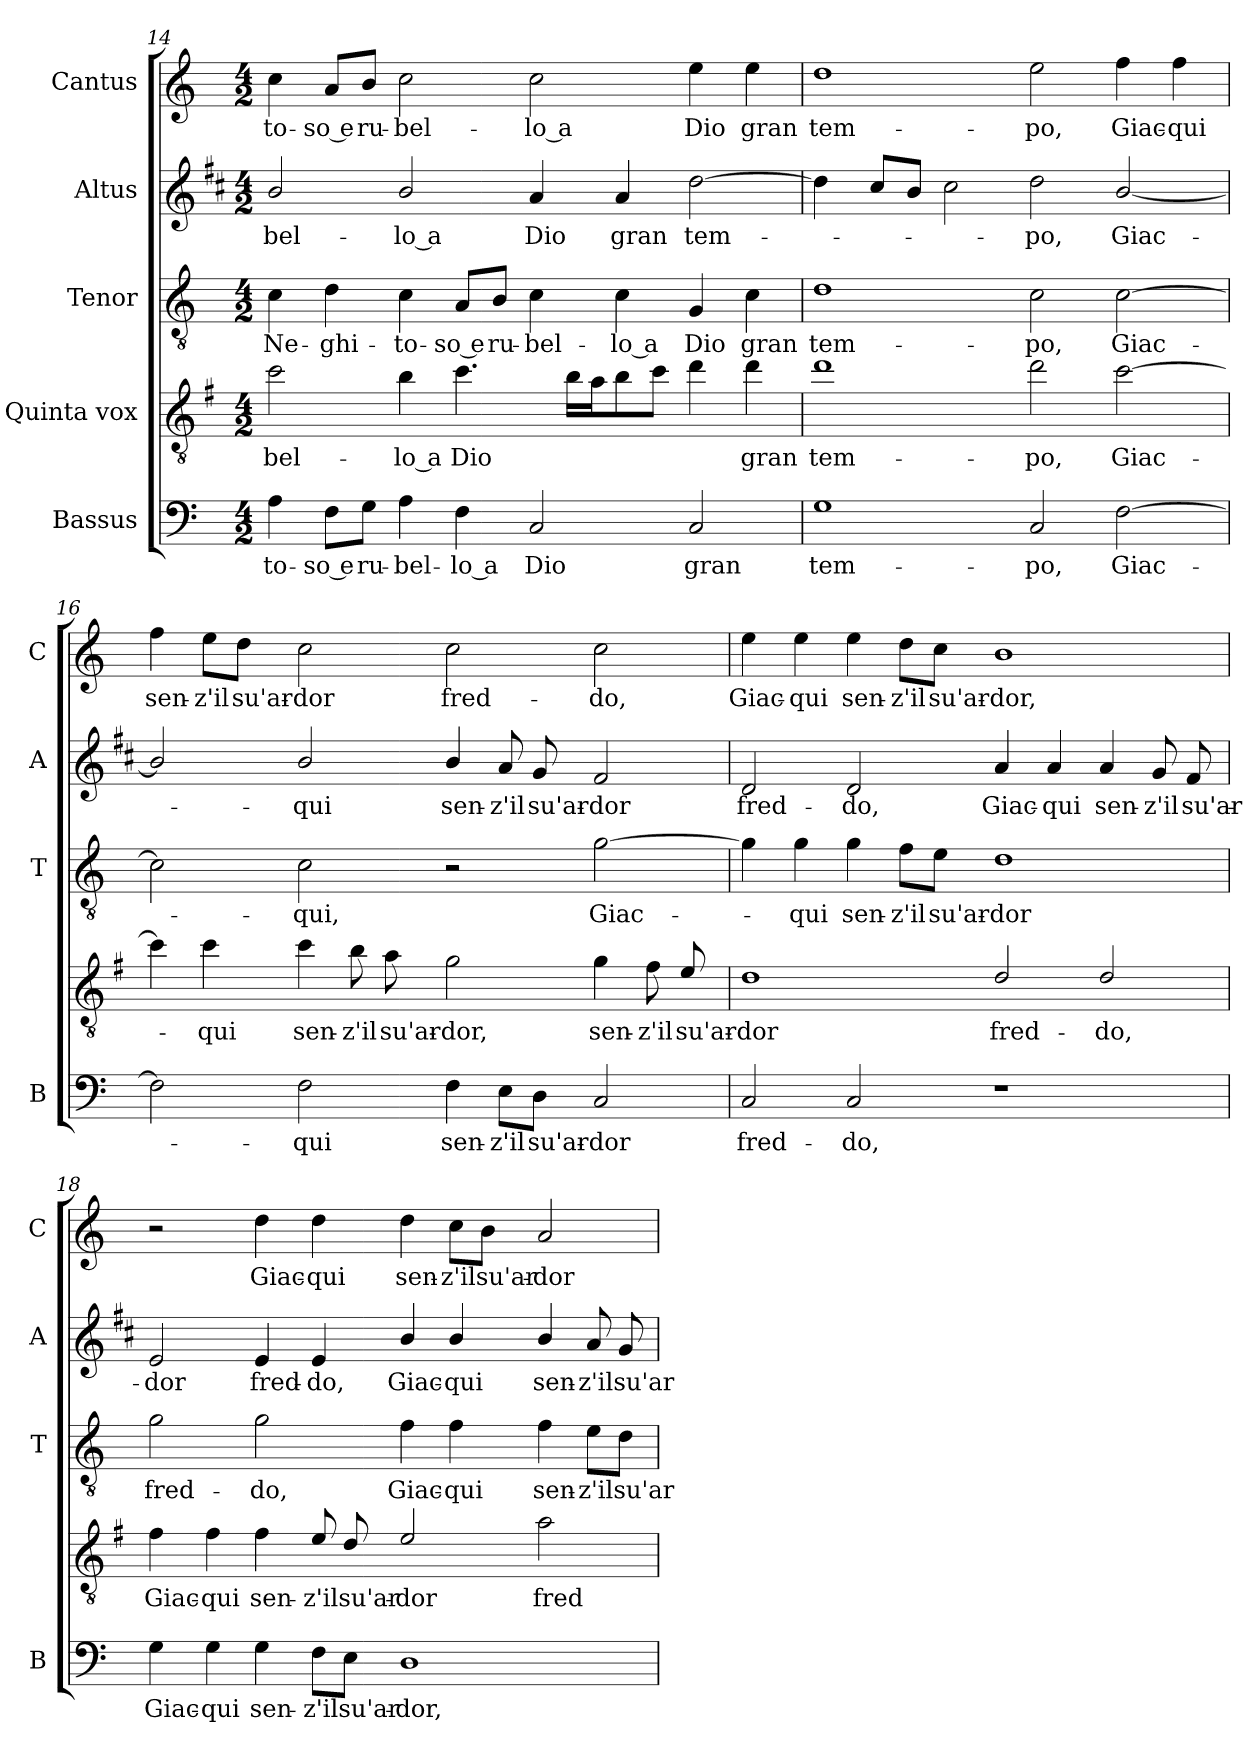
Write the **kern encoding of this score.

**kern	**text	**kern	**text	**kern	**text	**kern	**text	**kern	**text
*part5	*part5	*part4	*part4	*part3	*part3	*part2	*part2	*part1	*part1
*staff5	*staff5	*staff4	*staff4	*staff3	*staff3	*staff2	*staff2	*staff1	*staff1
*I"Bassus	*	*I"Quinta vox	*	*I"Tenor	*	*I"Altus	*	*I"Cantus	*
*I'B	*	*	*	*I'T	*	*I'A	*	*I'C	*
*clefF4	*	*clefGv2	*	*clefGv2	*	*clefG2	*	*clefG2	*
*	*	*ITrd4c7	*	*	*	*ITrd1c2	*	*	*
*k[]	*	*k[]	*	*k[]	*	*k[]	*	*k[]	*
*C:	*	*C:	*	*C:	*	*C:	*	*C:	*
*M4/2	*	*M4/2	*	*M4/2	*	*M4/2	*	*M4/2	*
=14	=14	=14	=14	=14	=14	=14	=14	=14	=14
!	!LO:LY:b	!	!LO:LY:b	!	!LO:LY:b	!	!LO:LY:b	!	!LO:LY:b
4A\	-to-	2f\	-bel-	4c\	Ne-	2a/	-bel-	4cc\	-to-
!	!LO:LY:b	!	!	!	!LO:LY:b	!	!	!	!LO:LY:b
8F\L	-so e	.	.	4d\	-ghi-	.	.	8a/L	-so e
!	!LO:LY:b	!	!	!	!	!	!	!	!LO:LY:b
8G\J	ru-	.	.	.	.	.	.	8b/J	ru-
!	!LO:LY:b	!	!LO:LY:b	!	!LO:LY:b	!	!LO:LY:b	!	!LO:LY:b
4A\	-bel-	4e\	-lo a	4c\	-to-	2a/	-lo a	2cc\	-bel-
!	!LO:LY:b	!	!LO:LY:b	!	!LO:LY:b	!	!	!	!
4F\	-lo a	4.f\	Dio	8A/L	-so e	.	.	.	.
!	!	!	!	!	!LO:LY:b	!	!	!	!
.	.	.	.	8B/J	ru-	.	.	.	.
!	!LO:LY:b	!	!	!	!LO:LY:b	!	!LO:LY:b	!	!LO:LY:b
2C/	Dio	.	.	4c\	-bel-	4g/	Dio	2cc\	-lo a
.	.	16e\LL	.	.	.	.	.	.	.
.	.	16d\J	.	.	.	.	.	.	.
!	!	!	!	!	!LO:LY:b	!	!LO:LY:b	!	!
.	.	8e\	.	4c\	-lo a	4g/	gran	.	.
.	.	8f\J	.	.	.	.	.	.	.
!	!LO:LY:b	!	!	!	!LO:LY:b	!	!LO:LY:b	!	!LO:LY:b
2C/	gran	4g\	.	4G/	Dio	[2cc\	tem-	4ee\	Dio
!	!	!	!LO:LY:b	!	!LO:LY:b	!	!	!	!LO:LY:b
.	.	4g\	gran	4c\	gran	.	.	4ee\	gran
=15	=15	=15	=15	=15	=15	=15	=15	=15	=15
!	!LO:LY:b	!	!LO:LY:b	!	!LO:LY:b	!	!	!	!LO:LY:b
1G	tem-	1g	tem-	1d	tem-	4cc\]	.	1dd	tem-
.	.	.	.	.	.	8b/L	.	.	.
.	.	.	.	.	.	8a/J	.	.	.
.	.	.	.	.	.	2b\	.	.	.
!	!LO:LY:b	!	!LO:LY:b	!	!LO:LY:b	!	!LO:LY:b	!	!LO:LY:b
2C/	-po,	2g\	-po,	2c\	-po,	2cc\	-po,	2ee\	-po,
!	!LO:LY:b	!	!LO:LY:b	!	!LO:LY:b	!	!LO:LY:b	!	!LO:LY:b
[2F\	Giac-	[2f\	Giac-	[2c\	Giac-	[2a/	Giac-	4ff\	Giac-
!	!	!	!	!	!	!	!	!	!LO:LY:b
.	.	.	.	.	.	.	.	4ff\	-qui
!!LO:LB:g=z
=16	=16	=16	=16	=16	=16	=16	=16	=16	=16
!	!	!	!	!	!	!	!	!	!LO:LY:b
2F\]	.	4f\]	.	2c\]	.	2a/]	.	4ff\	sen-
!	!	!	!LO:LY:b	!	!	!	!	!	!LO:LY:b
.	.	4f\	-qui	.	.	.	.	8ee\L	-z'il
!	!	!	!	!	!	!	!	!	!LO:LY:b
.	.	.	.	.	.	.	.	8dd\J	su'ar-
!	!LO:LY:b	!	!LO:LY:b	!	!LO:LY:b	!	!LO:LY:b	!	!LO:LY:b
2F\	-qui	4f\	sen-	2c\	-qui,	2a/	-qui	2cc\	-dor
!	!	!	!LO:LY:b	!	!	!	!	!	!
.	.	8e\	-z'il	.	.	.	.	.	.
!	!	!	!LO:LY:b	!	!	!	!	!	!
.	.	8d\	su'ar-	.	.	.	.	.	.
!	!LO:LY:b	!	!LO:LY:b	!	!	!	!LO:LY:b	!	!LO:LY:b
4F\	sen-	2c\	-dor,	2r	.	4a/	sen-	2cc\	fred-
!	!LO:LY:b	!	!	!	!	!	!LO:LY:b	!	!
8E\L	-z'il	.	.	.	.	8g/	-z'il	.	.
!	!LO:LY:b	!	!	!	!	!	!LO:LY:b	!	!
8D\J	su'ar-	.	.	.	.	8f/	su'ar-	.	.
!	!LO:LY:b	!	!LO:LY:b	!	!LO:LY:b	!	!LO:LY:b	!	!LO:LY:b
2C/	-dor	4c\	sen-	[2g\	Giac-	2e/	-dor	2cc\	-do,
!	!	!	!LO:LY:b	!	!	!	!	!	!
.	.	8B\	-z'il	.	.	.	.	.	.
!	!	!	!LO:LY:b	!	!	!	!	!	!
.	.	8A/	su'ar-	.	.	.	.	.	.
=17	=17	=17	=17	=17	=17	=17	=17	=17	=17
!	!LO:LY:b	!	!LO:LY:b	!	!	!	!LO:LY:b	!	!LO:LY:b
2C/	fred-	1G	-dor	4g\]	.	2c/	fred-	4ee\	Giac-
!	!	!	!	!	!LO:LY:b	!	!	!	!LO:LY:b
.	.	.	.	4g\	-qui	.	.	4ee\	-qui
!	!LO:LY:b	!	!	!	!LO:LY:b	!	!LO:LY:b	!	!LO:LY:b
2C/	-do,	.	.	4g\	sen-	2c/	-do,	4ee\	sen-
!	!	!	!	!	!LO:LY:b	!	!	!	!LO:LY:b
.	.	.	.	8f\L	-z'il	.	.	8dd\L	-z'il
!	!	!	!	!	!LO:LY:b	!	!	!	!LO:LY:b
.	.	.	.	8e\J	su'ar-	.	.	8cc\J	su'ar-
!	!	!	!LO:LY:b	!	!LO:LY:b	!	!LO:LY:b	!	!LO:LY:b
1r	.	2G/	fred-	1d	-dor	4g/	Giac-	1b	-dor,
!	!	!	!	!	!	!	!LO:LY:b	!	!
.	.	.	.	.	.	4g/	-qui	.	.
!	!	!	!LO:LY:b	!	!	!	!LO:LY:b	!	!
.	.	2G/	-do,	.	.	4g/	sen-	.	.
!	!	!	!	!	!	!	!LO:LY:b	!	!
.	.	.	.	.	.	8f/	-z'il	.	.
!	!	!	!	!	!	!	!LO:LY:b	!	!
.	.	.	.	.	.	8e/	su'ar-	.	.
=18	=18	=18	=18	=18	=18	=18	=18	=18	=18
!	!LO:LY:b	!	!LO:LY:b	!	!LO:LY:b	!	!LO:LY:b	!	!
4G\	Giac-	4B\	Giac-	2g\	fred-	2d/	-dor	2r	.
!	!LO:LY:b	!	!LO:LY:b	!	!	!	!	!	!
4G\	-qui	4B\	-qui	.	.	.	.	.	.
!	!LO:LY:b	!	!LO:LY:b	!	!LO:LY:b	!	!LO:LY:b	!	!LO:LY:b
4G\	sen-	4B\	sen-	2g\	-do,	4d/	fred-	4dd\	Giac-
!	!LO:LY:b	!	!LO:LY:b	!	!	!	!LO:LY:b	!	!LO:LY:b
8F\L	-z'il	8A/	-z'il	.	.	4d/	-do,	4dd\	-qui
!	!LO:LY:b	!	!LO:LY:b	!	!	!	!	!	!
8E\J	su'ar-	8G/	su'ar-	.	.	.	.	.	.
!	!LO:LY:b	!	!LO:LY:b	!	!LO:LY:b	!	!LO:LY:b	!	!LO:LY:b
1D	-dor,	2A/	-dor	4f\	Giac-	4a/	Giac-	4dd\	sen-
!	!	!	!	!	!LO:LY:b	!	!LO:LY:b	!	!LO:LY:b
.	.	.	.	4f\	-qui	4a/	-qui	8cc\L	-z'il
!	!	!	!	!	!	!	!	!	!LO:LY:b
.	.	.	.	.	.	.	.	8b\J	su'ar-
!	!	!	!LO:LY:b	!	!LO:LY:b	!	!LO:LY:b	!	!LO:LY:b
.	.	2d\	fred-	4f\	sen-	4a/	sen-	2a/	-dor
!	!	!	!	!	!LO:LY:b	!	!LO:LY:b	!	!
.	.	.	.	8e\L	-z'il	8g/	-z'il	.	.
!	!	!	!	!	!LO:LY:b	!	!LO:LY:b	!	!
.	.	.	.	8d\J	su'ar-	8f/	su'ar-	.	.
=	=	=	=	=	=	=	=	=	=
*-	*-	*-	*-	*-	*-	*-	*-	*-	*-
